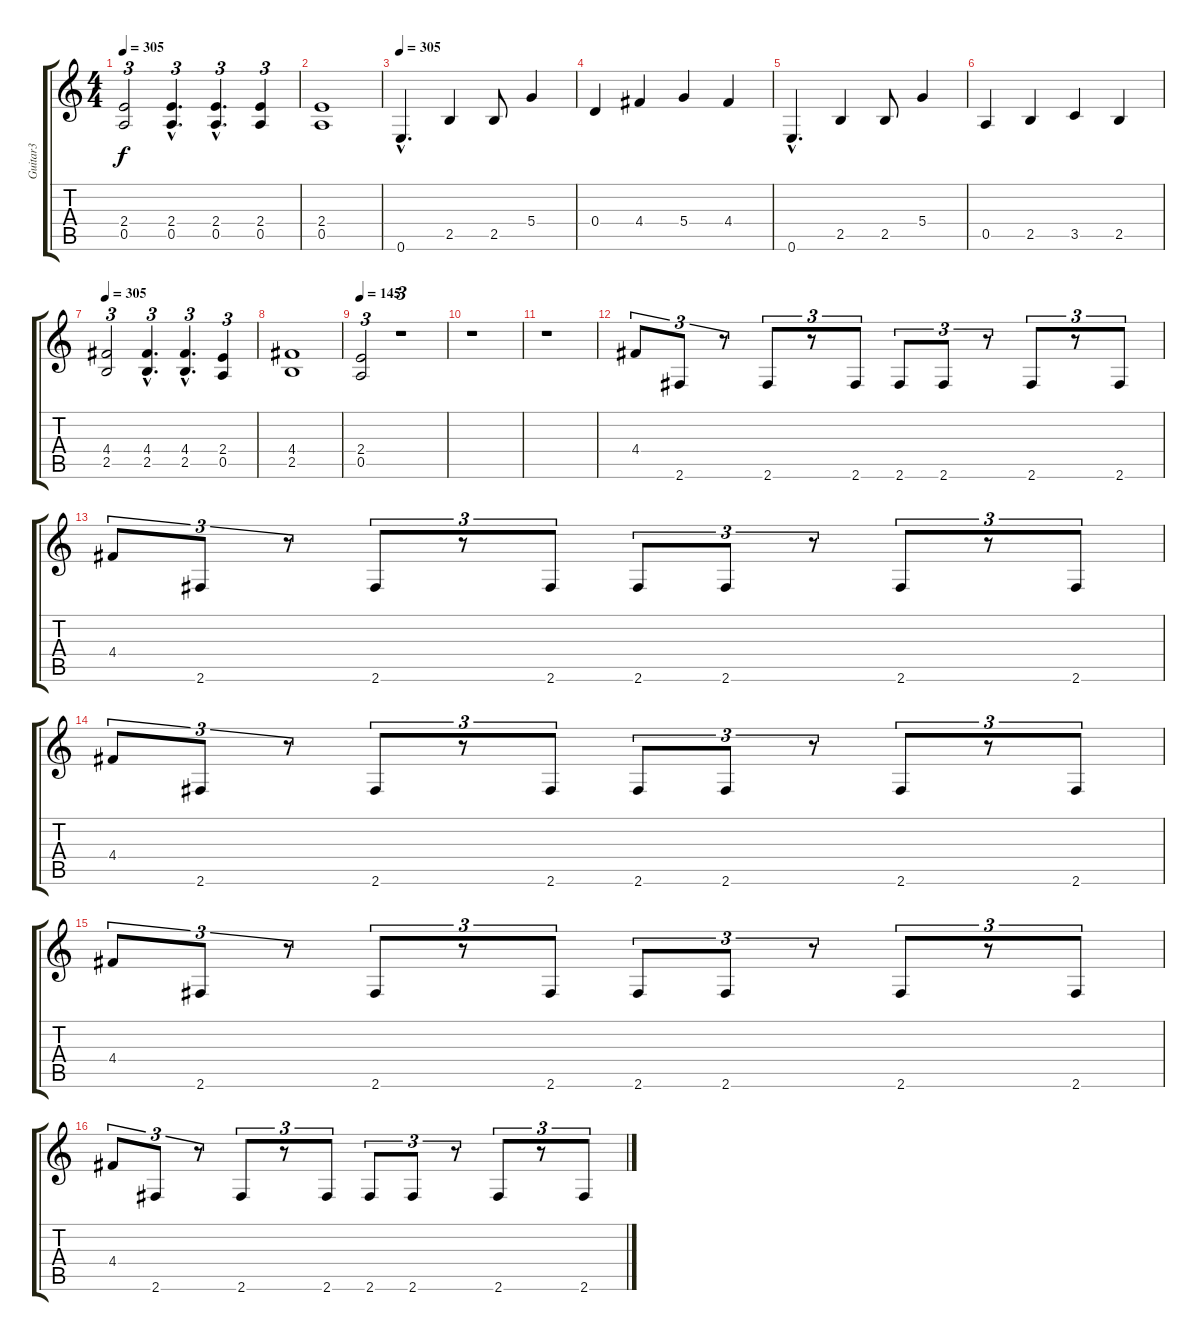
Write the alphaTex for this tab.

\track ("Guitar3" "Guitar3") {instrument overdrivenguitar}
\staff {score tabs}
\tuning (E4 B3 G3 D3 A2 E2) {hide}
\ts (4 4)
\tempo 305
\clef g2
\ks c
(2.4 0.5).2{tu (3 2) dy f} (2.4{hac} 0.5{hac}).4{d tu (3 2)} (2.4{hac} 0.5{hac}).4{d tu (3 2)} (2.4 0.5).4{tu (3 2)} |
(2.4 0.5).1 |
\tempo 305
0.6{hac}.4{d} 2.5.4 2.5.8 5.4.4 |
0.4.4 4.4.4 5.4.4 4.4.4 |
0.6{hac}.4{d} 2.5.4 2.5.8 5.4.4 |
0.5.4 2.5.4 3.5.4 2.5.4 |
\tempo 305
(4.4 2.5).2{tu (3 2)} (4.4{hac} 2.5{hac}).4{d tu (3 2)} (4.4{hac} 2.5{hac}).4{d tu (3 2)} (2.4 0.5).4{tu (3 2)} |
(4.4 2.5).1 |
\tempo 145
(2.4 0.5).2{tu (3 2)} r.1{tu (3 2)} |
r.1 |
r.1 |
4.4.8{tu (3 2)} 2.6.8{tu (3 2)} r.8{tu (3 2)} 2.6.8{tu (3 2)} r.8{tu (3 2)} 2.6.8{tu (3 2)} 2.6.8{tu (3 2)} 2.6.8{tu (3 2)} r.8{tu (3 2)} 2.6.8{tu (3 2)} r.8{tu (3 2)} 2.6.8{tu (3 2)} |
4.4.8{tu (3 2)} 2.6.8{tu (3 2)} r.8{tu (3 2)} 2.6.8{tu (3 2)} r.8{tu (3 2)} 2.6.8{tu (3 2)} 2.6.8{tu (3 2)} 2.6.8{tu (3 2)} r.8{tu (3 2)} 2.6.8{tu (3 2)} r.8{tu (3 2)} 2.6.8{tu (3 2)} |
4.4.8{tu (3 2)} 2.6.8{tu (3 2)} r.8{tu (3 2)} 2.6.8{tu (3 2)} r.8{tu (3 2)} 2.6.8{tu (3 2)} 2.6.8{tu (3 2)} 2.6.8{tu (3 2)} r.8{tu (3 2)} 2.6.8{tu (3 2)} r.8{tu (3 2)} 2.6.8{tu (3 2)} |
4.4.8{tu (3 2)} 2.6.8{tu (3 2)} r.8{tu (3 2)} 2.6.8{tu (3 2)} r.8{tu (3 2)} 2.6.8{tu (3 2)} 2.6.8{tu (3 2)} 2.6.8{tu (3 2)} r.8{tu (3 2)} 2.6.8{tu (3 2)} r.8{tu (3 2)} 2.6.8{tu (3 2)} |
4.4.8{tu (3 2)} 2.6.8{tu (3 2)} r.8{tu (3 2)} 2.6.8{tu (3 2)} r.8{tu (3 2)} 2.6.8{tu (3 2)} 2.6.8{tu (3 2)} 2.6.8{tu (3 2)} r.8{tu (3 2)} 2.6.8{tu (3 2)} r.8{tu (3 2)} 2.6.8{tu (3 2)}
